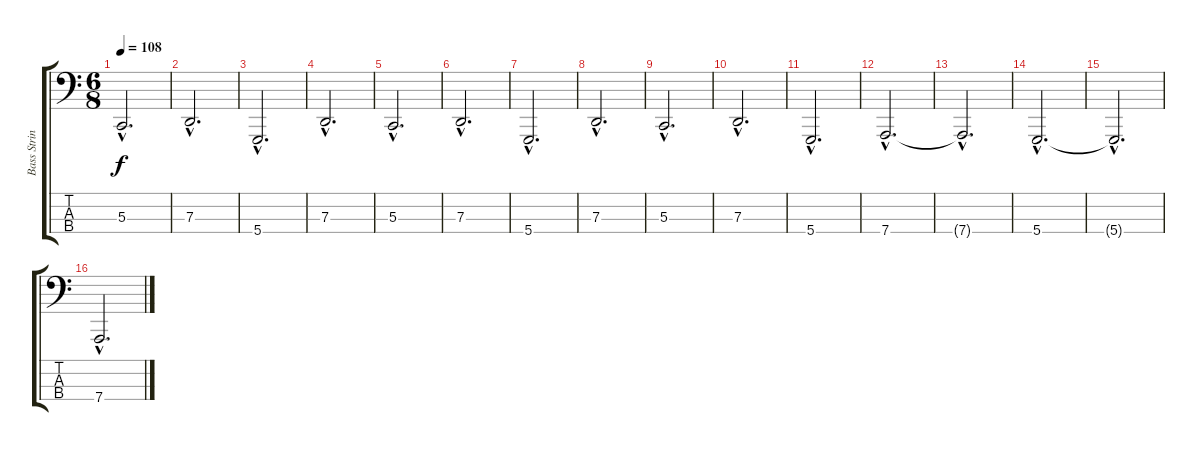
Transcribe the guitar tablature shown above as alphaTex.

\track ("Bass Strings" "Bass Strin") {instrument stringensemble2}
\staff {score tabs}
\tuning (F2 C2 G1 D1) {hide}
\ts (6 8)
\tempo 108
\clef f4
\ks c
5.3{hac}.2{d dy f} |
7.3{hac}.2{d} |
5.4{hac}.2{d} |
7.3{hac}.2{d} |
5.3{hac}.2{d} |
7.3{hac}.2{d} |
5.4{hac}.2{d} |
7.3{hac}.2{d} |
5.3{hac}.2{d} |
7.3{hac}.2{d} |
5.4{hac}.2{d} |
\section ("" "")
7.4{hac}.2{d} |
7.4{hac t}.2{d} |
5.4{hac}.2{d} |
5.4{hac t}.2{d} |
7.4{hac}.2{d}
